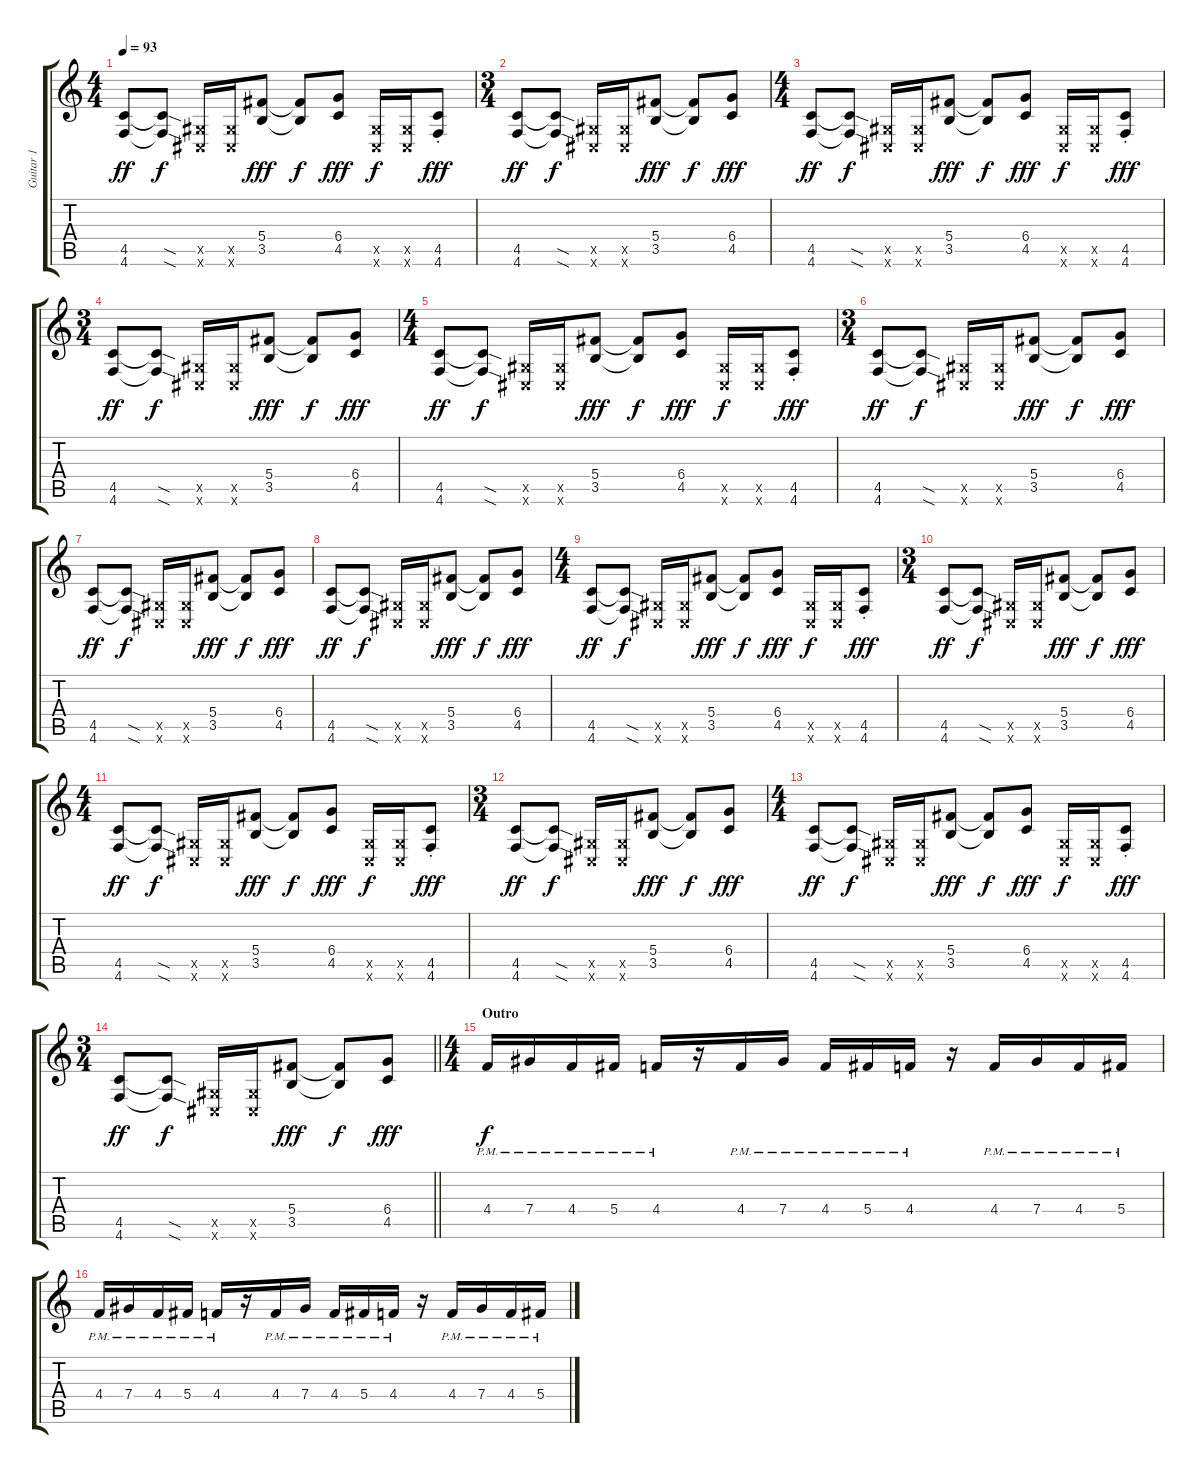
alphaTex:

\track ("Guitar 1" "Guitar 1") {instrument distortionguitar}
\staff {score tabs}
\tuning (Eb4 Bb3 Gb3 Db3 Ab2 Db2) {hide}
\ts (4 4)
\tempo 93
\clef g2
\ks c
(4.5 4.6).8{dy ff} (4.5{sod t} 4.6{sod t}).8{dy f} (0.5{x} 0.6{x}).16 (0.5{x} 0.6{x}).16 (5.4 3.5).8{dy fff} (5.4{t} 3.5{t}).8{dy f} (6.4 4.5).8{dy fff} (0.5{x} 0.6{x}).16{dy f} (0.5{x} 0.6{x}).16 (4.5{st} 4.6{st}).8{dy fff} |
\ts (3 4)
(4.5 4.6).8{dy ff} (4.5{sod t} 4.6{sod t}).8{dy f} (0.5{x} 0.6{x}).16 (0.5{x} 0.6{x}).16 (5.4 3.5).8{dy fff} (5.4{t} 3.5{t}).8{dy f} (6.4 4.5).8{dy fff} |
\ts (4 4)
(4.5 4.6).8{dy ff} (4.5{sod t} 4.6{sod t}).8{dy f} (0.5{x} 0.6{x}).16 (0.5{x} 0.6{x}).16 (5.4 3.5).8{dy fff} (5.4{t} 3.5{t}).8{dy f} (6.4 4.5).8{dy fff} (0.5{x} 0.6{x}).16{dy f} (0.5{x} 0.6{x}).16 (4.5{st} 4.6{st}).8{dy fff} |
\ts (3 4)
(4.5 4.6).8{dy ff} (4.5{sod t} 4.6{sod t}).8{dy f} (0.5{x} 0.6{x}).16 (0.5{x} 0.6{x}).16 (5.4 3.5).8{dy fff} (5.4{t} 3.5{t}).8{dy f} (6.4 4.5).8{dy fff} |
\ts (4 4)
(4.5 4.6).8{dy ff} (4.5{sod t} 4.6{sod t}).8{dy f} (0.5{x} 0.6{x}).16 (0.5{x} 0.6{x}).16 (5.4 3.5).8{dy fff} (5.4{t} 3.5{t}).8{dy f} (6.4 4.5).8{dy fff} (0.5{x} 0.6{x}).16{dy f} (0.5{x} 0.6{x}).16 (4.5{st} 4.6{st}).8{dy fff} |
\ts (3 4)
(4.5 4.6).8{dy ff} (4.5{sod t} 4.6{sod t}).8{dy f} (0.5{x} 0.6{x}).16 (0.5{x} 0.6{x}).16 (5.4 3.5).8{dy fff} (5.4{t} 3.5{t}).8{dy f} (6.4 4.5).8{dy fff} |
(4.5 4.6).8{dy ff} (4.5{sod t} 4.6{sod t}).8{dy f} (0.5{x} 0.6{x}).16 (0.5{x} 0.6{x}).16 (5.4 3.5).8{dy fff} (5.4{t} 3.5{t}).8{dy f} (6.4 4.5).8{dy fff} |
(4.5 4.6).8{dy ff} (4.5{sod t} 4.6{sod t}).8{dy f} (0.5{x} 0.6{x}).16 (0.5{x} 0.6{x}).16 (5.4 3.5).8{dy fff} (5.4{t} 3.5{t}).8{dy f} (6.4 4.5).8{dy fff} |
\ts (4 4)
(4.5 4.6).8{dy ff} (4.5{sod t} 4.6{sod t}).8{dy f} (0.5{x} 0.6{x}).16 (0.5{x} 0.6{x}).16 (5.4 3.5).8{dy fff} (5.4{t} 3.5{t}).8{dy f} (6.4 4.5).8{dy fff} (0.5{x} 0.6{x}).16{dy f} (0.5{x} 0.6{x}).16 (4.5{st} 4.6{st}).8{dy fff} |
\ts (3 4)
(4.5 4.6).8{dy ff} (4.5{sod t} 4.6{sod t}).8{dy f} (0.5{x} 0.6{x}).16 (0.5{x} 0.6{x}).16 (5.4 3.5).8{dy fff} (5.4{t} 3.5{t}).8{dy f} (6.4 4.5).8{dy fff} |
\ts (4 4)
(4.5 4.6).8{dy ff} (4.5{sod t} 4.6{sod t}).8{dy f} (0.5{x} 0.6{x}).16 (0.5{x} 0.6{x}).16 (5.4 3.5).8{dy fff} (5.4{t} 3.5{t}).8{dy f} (6.4 4.5).8{dy fff} (0.5{x} 0.6{x}).16{dy f} (0.5{x} 0.6{x}).16 (4.5{st} 4.6{st}).8{dy fff} |
\ts (3 4)
(4.5 4.6).8{dy ff} (4.5{sod t} 4.6{sod t}).8{dy f} (0.5{x} 0.6{x}).16 (0.5{x} 0.6{x}).16 (5.4 3.5).8{dy fff} (5.4{t} 3.5{t}).8{dy f} (6.4 4.5).8{dy fff} |
\ts (4 4)
(4.5 4.6).8{dy ff} (4.5{sod t} 4.6{sod t}).8{dy f} (0.5{x} 0.6{x}).16 (0.5{x} 0.6{x}).16 (5.4 3.5).8{dy fff} (5.4{t} 3.5{t}).8{dy f} (6.4 4.5).8{dy fff} (0.5{x} 0.6{x}).16{dy f} (0.5{x} 0.6{x}).16 (4.5{st} 4.6{st}).8{dy fff} |
\ts (3 4)
\barLineRight lightlight
(4.5 4.6).8{dy ff} (4.5{sod t} 4.6{sod t}).8{dy f} (0.5{x} 0.6{x}).16 (0.5{x} 0.6{x}).16 (5.4 3.5).8{dy fff} (5.4{t} 3.5{t}).8{dy f} (6.4 4.5).8{dy fff} |
\ts (4 4)
\section ("" "Outro")
4.4{pm}.16{dy f} 7.4{pm}.16 4.4{pm}.16 5.4{pm}.16 4.4{pm}.16 r.16 4.4{pm}.16 7.4{pm}.16 4.4{pm}.16 5.4{pm}.16 4.4{pm}.16 r.16 4.4{pm}.16 7.4{pm}.16 4.4{pm}.16 5.4{pm}.16 |
4.4{pm}.16 7.4{pm}.16 4.4{pm}.16 5.4{pm}.16 4.4{pm}.16 r.16 4.4{pm}.16 7.4{pm}.16 4.4{pm}.16 5.4{pm}.16 4.4{pm}.16 r.16 4.4{pm}.16 7.4{pm}.16 4.4{pm}.16 5.4{pm}.16
